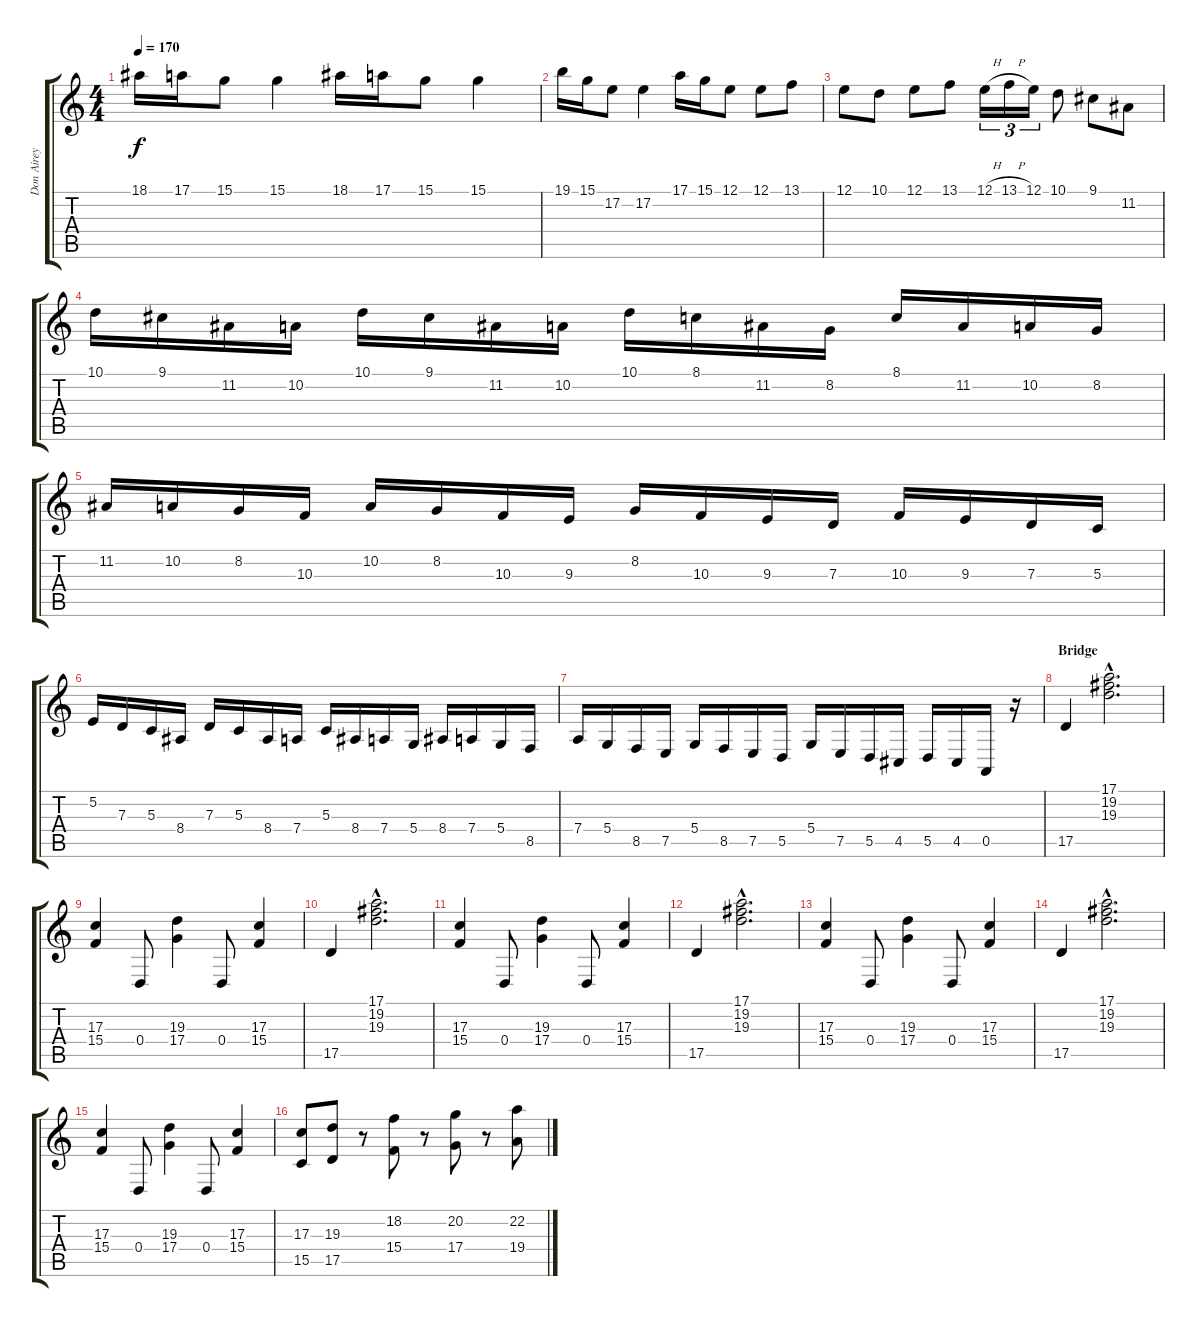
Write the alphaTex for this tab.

\track ("Don Airey - Right Hand" "Don Airey ") {instrument drawbarorgan}
\staff {score tabs}
\tuning (E4 B3 G3 D3 A2 E2) {hide}
\ts (4 4)
\tempo 170
\clef g2
\ks c
18.1.16{dy f} 17.1.16 15.1.8 15.1.4 18.1.16 17.1.16 15.1.8 15.1.4 |
19.1.16 15.1.16 17.2.8 17.2.4 17.1.16 15.1.16 12.1.8 12.1.8 13.1.8 |
12.1.8 10.1.8 12.1.8 13.1.8 12.1{h}.16{tu (3 2)} 13.1{h}.16{tu (3 2)} 12.1.16{tu (3 2)} 10.1.8 9.1.8 11.2.8 |
10.1.16 9.1.16 11.2.16 10.2.16 10.1.16 9.1.16 11.2.16 10.2.16 10.1.16 8.1.16 11.2.16 8.2.16 8.1.16 11.2.16 10.2.16 8.2.16 |
11.2.16 10.2.16 8.2.16 10.3.16 10.2.16 8.2.16 10.3.16 9.3.16 8.2.16 10.3.16 9.3.16 7.3.16 10.3.16 9.3.16 7.3.16 5.3.16 |
5.2.16 7.3.16 5.3.16 8.4.16 7.3.16 5.3.16 8.4.16 7.4.16 5.3.16 8.4.16 7.4.16 5.4.16 8.4.16 7.4.16 5.4.16 8.5.16 |
7.4.16 5.4.16 8.5.16 7.5.16 5.4.16 8.5.16 7.5.16 5.5.16 5.4.16 7.5.16 5.5.16 4.5.16 5.5.16 4.5.16 0.5.16 r.16 |
\section ("" "Bridge")
17.5.4 (17.1{hac} 19.2{hac} 19.3{hac}).2{d} |
(17.3 15.4).4 0.4.8 (19.3 17.4).4 0.4.8 (17.3 15.4).4 |
17.5.4 (17.1{hac} 19.2{hac} 19.3{hac}).2{d} |
(17.3 15.4).4 0.4.8 (19.3 17.4).4 0.4.8 (17.3 15.4).4 |
17.5.4 (17.1{hac} 19.2{hac} 19.3{hac}).2{d} |
(17.3 15.4).4 0.4.8 (19.3 17.4).4 0.4.8 (17.3 15.4).4 |
17.5.4 (17.1{hac} 19.2{hac} 19.3{hac}).2{d} |
(17.3 15.4).4 0.4.8 (19.3 17.4).4 0.4.8 (17.3 15.4).4 |
(17.3 15.5).8 (19.3 17.5).8 r.8 (18.2 15.4).8 r.8 (20.2 17.4).8 r.8 (22.2 19.4).8
